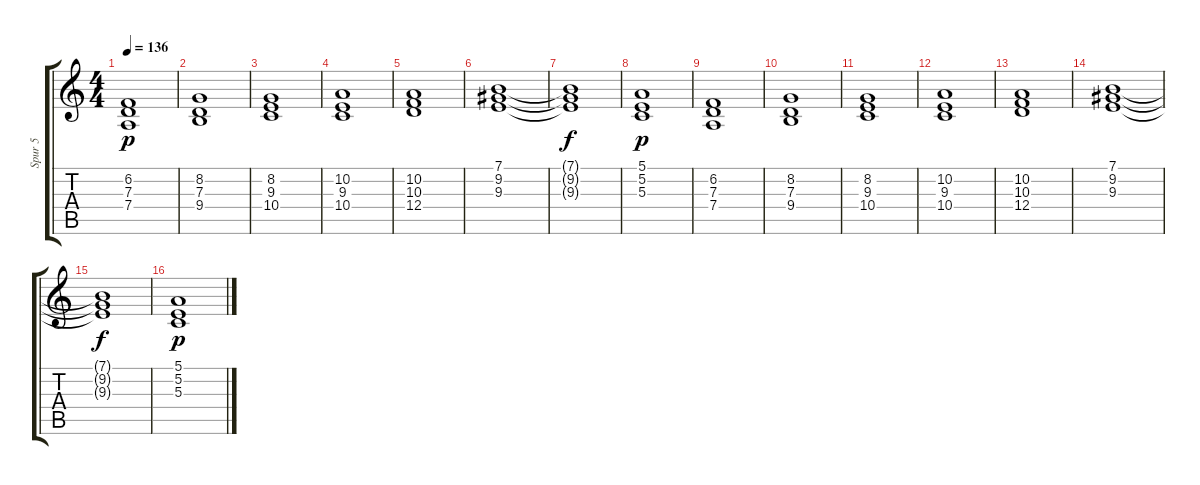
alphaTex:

\track ("Spur 5" "Spur 5") {instrument acousticgrandpiano}
\staff {score tabs}
\tuning (E4 B3 G3 D3 A2 E2) {hide}
\ts (4 4)
\tempo 136
\clef g2
\ks c
(6.2 7.3 7.4).1{dy p} |
(8.2 7.3 9.4).1 |
(8.2 9.3 10.4).1 |
(10.2 9.3 10.4).1 |
(10.2 10.3 12.4).1 |
(7.1 9.2 9.3).1 |
(7.1{t} 9.2{t} 9.3{t}).1{dy f} |
(5.1 5.2 5.3).1{dy p} |
(6.2 7.3 7.4).1 |
(8.2 7.3 9.4).1 |
(8.2 9.3 10.4).1 |
(10.2 9.3 10.4).1 |
(10.2 10.3 12.4).1 |
(7.1 9.2 9.3).1 |
(7.1{t} 9.2{t} 9.3{t}).1{dy f} |
(5.1 5.2 5.3).1{dy p}
